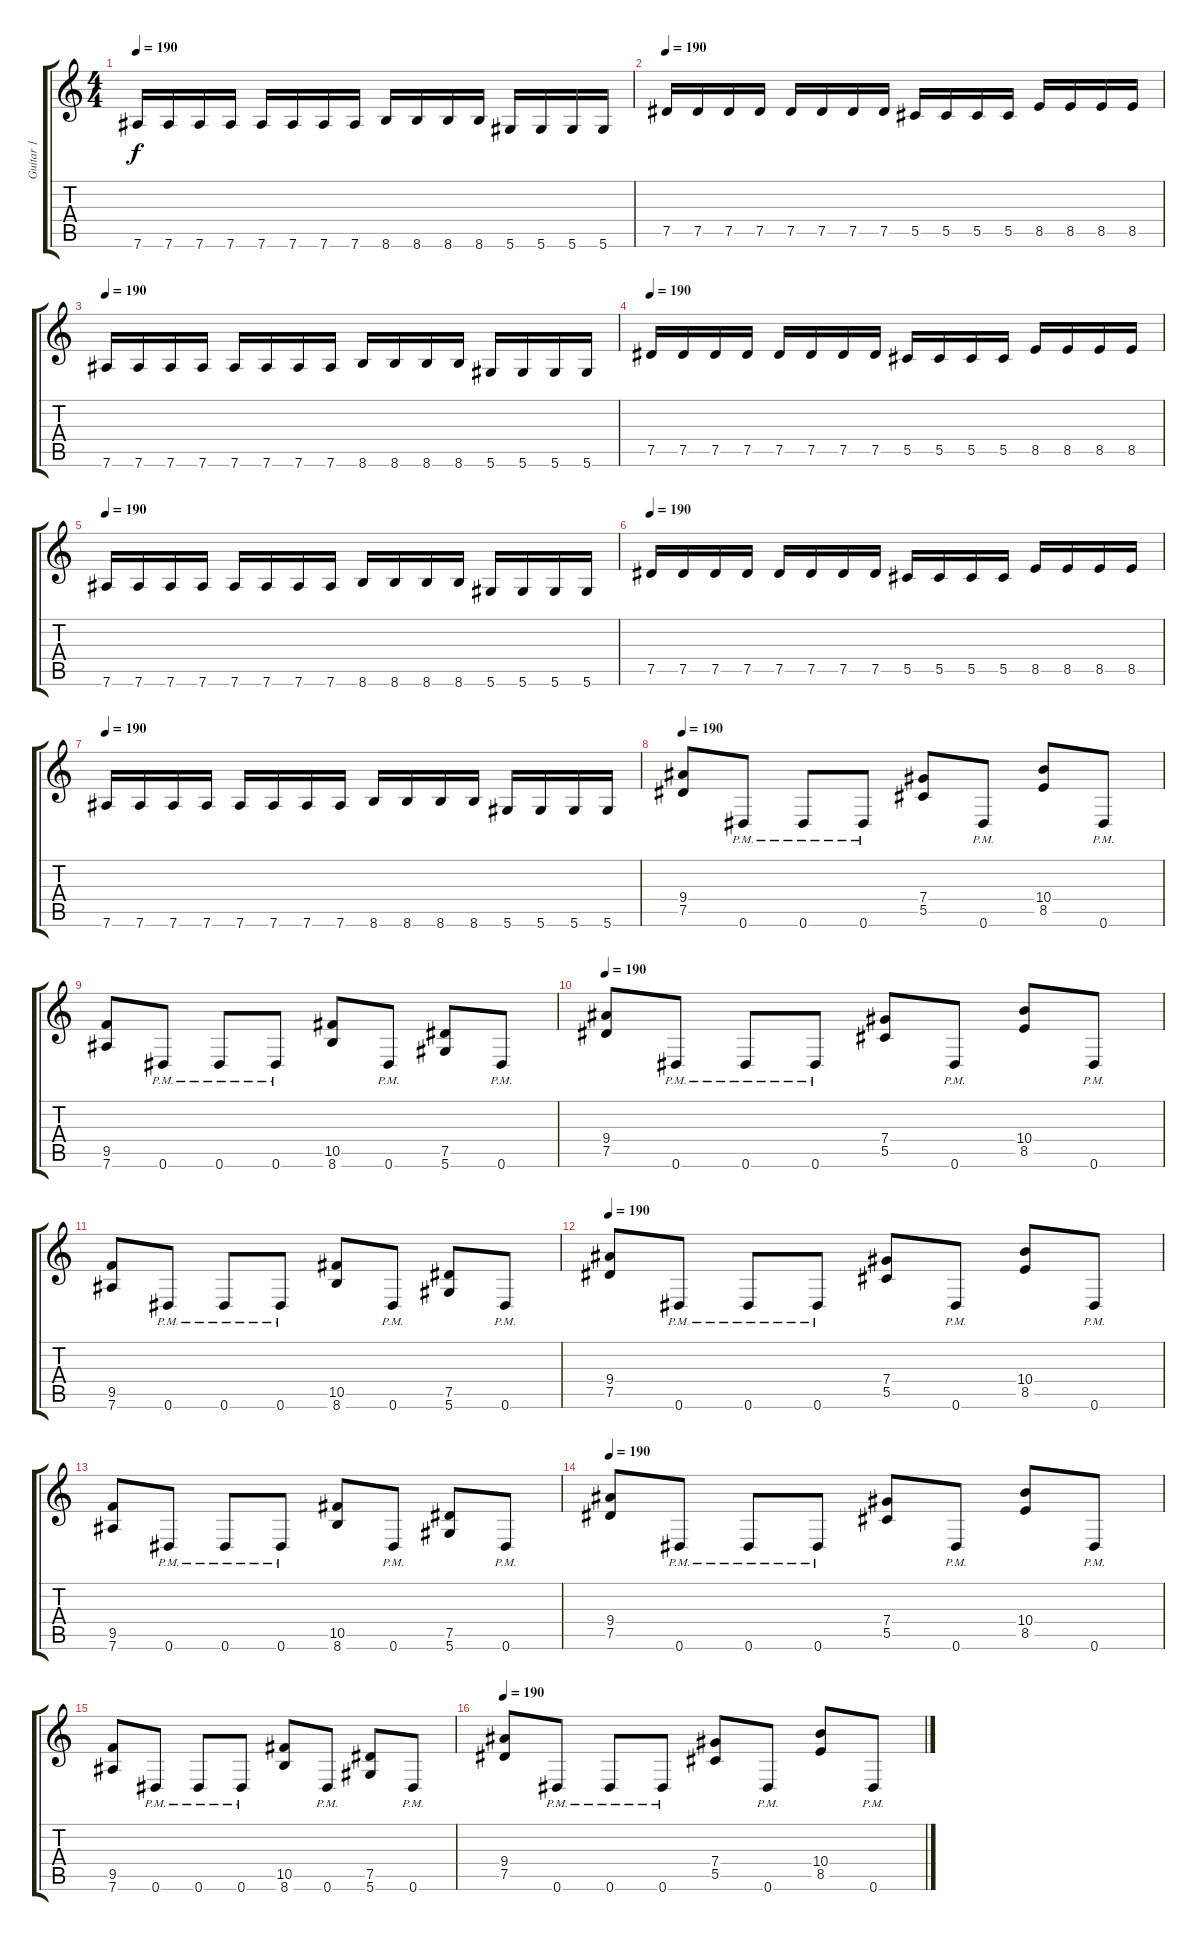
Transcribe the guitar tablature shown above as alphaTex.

\track ("Guitar 1" "Guitar 1") {instrument distortionguitar}
\staff {score tabs}
\tuning (Eb4 Bb3 Gb3 Db3 Ab2 Eb2) {hide}
\ts (4 4)
\tempo 190
\clef g2
\ks c
7.6.16{dy f} 7.6.16 7.6.16 7.6.16 7.6.16 7.6.16 7.6.16 7.6.16 8.6.16 8.6.16 8.6.16 8.6.16 5.6.16 5.6.16 5.6.16 5.6.16 |
\tempo 190
7.5.16 7.5.16 7.5.16 7.5.16 7.5.16 7.5.16 7.5.16 7.5.16 5.5.16 5.5.16 5.5.16 5.5.16 8.5.16 8.5.16 8.5.16 8.5.16 |
\tempo 190
7.6.16 7.6.16 7.6.16 7.6.16 7.6.16 7.6.16 7.6.16 7.6.16 8.6.16 8.6.16 8.6.16 8.6.16 5.6.16 5.6.16 5.6.16 5.6.16 |
\tempo 190
7.5.16 7.5.16 7.5.16 7.5.16 7.5.16 7.5.16 7.5.16 7.5.16 5.5.16 5.5.16 5.5.16 5.5.16 8.5.16 8.5.16 8.5.16 8.5.16 |
\tempo 190
7.6.16 7.6.16 7.6.16 7.6.16 7.6.16 7.6.16 7.6.16 7.6.16 8.6.16 8.6.16 8.6.16 8.6.16 5.6.16 5.6.16 5.6.16 5.6.16 |
\tempo 190
7.5.16 7.5.16 7.5.16 7.5.16 7.5.16 7.5.16 7.5.16 7.5.16 5.5.16 5.5.16 5.5.16 5.5.16 8.5.16 8.5.16 8.5.16 8.5.16 |
\tempo 190
7.6.16 7.6.16 7.6.16 7.6.16 7.6.16 7.6.16 7.6.16 7.6.16 8.6.16 8.6.16 8.6.16 8.6.16 5.6.16 5.6.16 5.6.16 5.6.16 |
\tempo 190
(9.4 7.5).8 0.6{pm}.8 0.6{pm}.8 0.6{pm}.8 (7.4 5.5).8 0.6{pm}.8 (10.4 8.5).8 0.6{pm}.8 |
(9.5 7.6).8 0.6{pm}.8 0.6{pm}.8 0.6{pm}.8 (10.5 8.6).8 0.6{pm}.8 (7.5 5.6).8 0.6{pm}.8 |
\tempo 190
(9.4 7.5).8 0.6{pm}.8 0.6{pm}.8 0.6{pm}.8 (7.4 5.5).8 0.6{pm}.8 (10.4 8.5).8 0.6{pm}.8 |
(9.5 7.6).8 0.6{pm}.8 0.6{pm}.8 0.6{pm}.8 (10.5 8.6).8 0.6{pm}.8 (7.5 5.6).8 0.6{pm}.8 |
\tempo 190
(9.4 7.5).8 0.6{pm}.8 0.6{pm}.8 0.6{pm}.8 (7.4 5.5).8 0.6{pm}.8 (10.4 8.5).8 0.6{pm}.8 |
(9.5 7.6).8 0.6{pm}.8 0.6{pm}.8 0.6{pm}.8 (10.5 8.6).8 0.6{pm}.8 (7.5 5.6).8 0.6{pm}.8 |
\tempo 190
(9.4 7.5).8 0.6{pm}.8 0.6{pm}.8 0.6{pm}.8 (7.4 5.5).8 0.6{pm}.8 (10.4 8.5).8 0.6{pm}.8 |
(9.5 7.6).8 0.6{pm}.8 0.6{pm}.8 0.6{pm}.8 (10.5 8.6).8 0.6{pm}.8 (7.5 5.6).8 0.6{pm}.8 |
\tempo 190
(9.4 7.5).8 0.6{pm}.8 0.6{pm}.8 0.6{pm}.8 (7.4 5.5).8 0.6{pm}.8 (10.4 8.5).8 0.6{pm}.8
